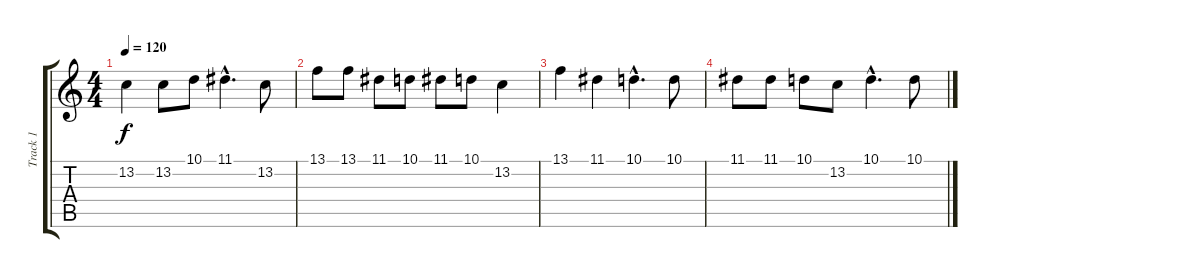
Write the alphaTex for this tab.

\track ("Track 1" "Track 1") {instrument accordion}
\staff {score tabs}
\tuning (E4 B3 G3 D3 A2 E2) {hide}
\ts (4 4)
\tempo 120
\clef g2
\ks c
13.2.4{dy f} 13.2.8 10.1.8 11.1{hac}.4{d} 13.2.8 |
13.1.8 13.1.8 11.1.8 10.1.8 11.1.8 10.1.8 13.2.4 |
13.1.4 11.1.4 10.1{hac}.4{d} 10.1.8 |
11.1.8 11.1.8 10.1.8 13.2.8 10.1{hac}.4{d} 10.1.8
